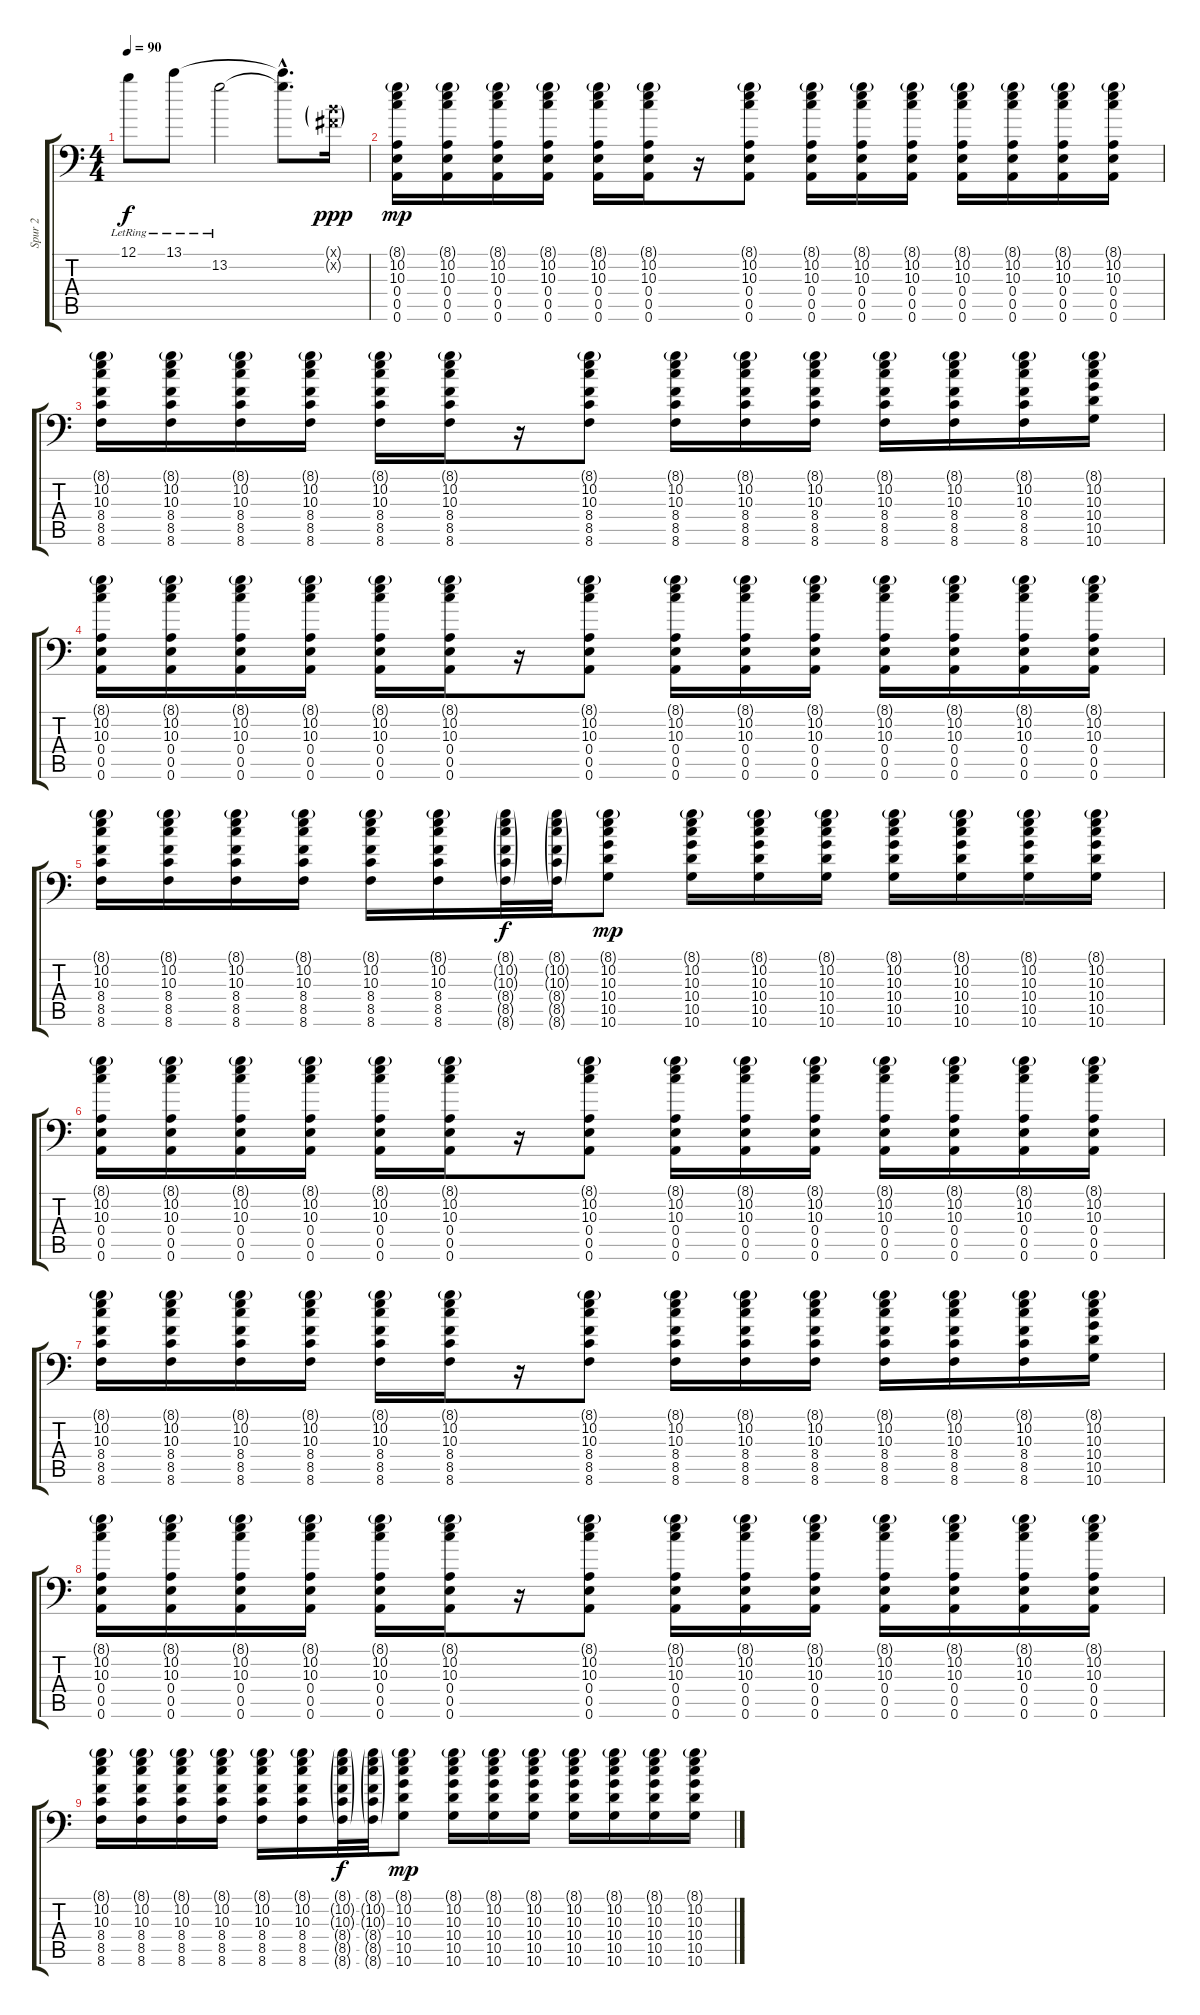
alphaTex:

\track ("Spur 2" "Spur 2") {instrument distortionguitar}
\staff {score tabs}
\tuning (B3 Gb3 D3 A2 E2 A1) {hide}
\ts (4 4)
\tempo 90
\clef f4
\ks c
12.1{lr}.8{dy f} 13.1{lr}.8 13.2{lr}.2 (13.1{hac t} 13.2{hac t}).8{d} (0.1{g x} 0.2{g x}).16{dy ppp} |
(8.1{g} 10.2 10.3 0.4 0.5 0.6).16{dy mp} (8.1{g} 10.2 10.3 0.4 0.5 0.6).16 (8.1{g} 10.2 10.3 0.4 0.5 0.6).16 (8.1{g} 10.2 10.3 0.4 0.5 0.6).16 (8.1{g} 10.2 10.3 0.4 0.5 0.6).16 (8.1{g} 10.2 10.3 0.4 0.5 0.6).16 r.16 (8.1{g} 10.2 10.3 0.4 0.5 0.6).8 (8.1{g} 10.2 10.3 0.4 0.5 0.6).16 (8.1{g} 10.2 10.3 0.4 0.5 0.6).16 (8.1{g} 10.2 10.3 0.4 0.5 0.6).16 (8.1{g} 10.2 10.3 0.4 0.5 0.6).16 (8.1{g} 10.2 10.3 0.4 0.5 0.6).16 (8.1{g} 10.2 10.3 0.4 0.5 0.6).16 (8.1{g} 10.2 10.3 0.4 0.5 0.6).16 |
(8.1{g} 10.2 10.3 8.4 8.5 8.6).16 (8.1{g} 10.2 10.3 8.4 8.5 8.6).16 (8.1{g} 10.2 10.3 8.4 8.5 8.6).16 (8.1{g} 10.2 10.3 8.4 8.5 8.6).16 (8.1{g} 10.2 10.3 8.4 8.5 8.6).16 (8.1{g} 10.2 10.3 8.4 8.5 8.6).16 r.16 (8.1{g} 10.2 10.3 8.4 8.5 8.6).8 (8.1{g} 10.2 10.3 8.4 8.5 8.6).16 (8.1{g} 10.2 10.3 8.4 8.5 8.6).16 (8.1{g} 10.2 10.3 8.4 8.5 8.6).16 (8.1{g} 10.2 10.3 8.4 8.5 8.6).16 (8.1{g} 10.2 10.3 8.4 8.5 8.6).16 (8.1{g} 10.2 10.3 8.4 8.5 8.6).16 (8.1{g} 10.2 10.3 10.4 10.5 10.6).16 |
(8.1{g} 10.2 10.3 0.4 0.5 0.6).16 (8.1{g} 10.2 10.3 0.4 0.5 0.6).16 (8.1{g} 10.2 10.3 0.4 0.5 0.6).16 (8.1{g} 10.2 10.3 0.4 0.5 0.6).16 (8.1{g} 10.2 10.3 0.4 0.5 0.6).16 (8.1{g} 10.2 10.3 0.4 0.5 0.6).16 r.16 (8.1{g} 10.2 10.3 0.4 0.5 0.6).8 (8.1{g} 10.2 10.3 0.4 0.5 0.6).16 (8.1{g} 10.2 10.3 0.4 0.5 0.6).16 (8.1{g} 10.2 10.3 0.4 0.5 0.6).16 (8.1{g} 10.2 10.3 0.4 0.5 0.6).16 (8.1{g} 10.2 10.3 0.4 0.5 0.6).16 (8.1{g} 10.2 10.3 0.4 0.5 0.6).16 (8.1{g} 10.2 10.3 0.4 0.5 0.6).16 |
(8.1{g} 10.2 10.3 8.4 8.5 8.6).16 (8.1{g} 10.2 10.3 8.4 8.5 8.6).16 (8.1{g} 10.2 10.3 8.4 8.5 8.6).16 (8.1{g} 10.2 10.3 8.4 8.5 8.6).16 (8.1{g} 10.2 10.3 8.4 8.5 8.6).16 (8.1{g} 10.2 10.3 8.4 8.5 8.6).16 (8.1{g} 10.2{g} 10.3{g} 8.4{g} 8.5{g} 8.6{g}).32{dy f} (8.1{g} 10.2{g} 10.3{g} 8.4{g} 8.5{g} 8.6{g}).32 (8.1{g} 10.2 10.3 10.4 10.5 10.6).8{dy mp} (8.1{g} 10.2 10.3 10.4 10.5 10.6).16 (8.1{g} 10.2 10.3 10.4 10.5 10.6).16 (8.1{g} 10.2 10.3 10.4 10.5 10.6).16 (8.1{g} 10.2 10.3 10.4 10.5 10.6).16 (8.1{g} 10.2 10.3 10.4 10.5 10.6).16 (8.1{g} 10.2 10.3 10.4 10.5 10.6).16 (8.1{g} 10.2 10.3 10.4 10.5 10.6).16 |
(8.1{g} 10.2 10.3 0.4 0.5 0.6).16 (8.1{g} 10.2 10.3 0.4 0.5 0.6).16 (8.1{g} 10.2 10.3 0.4 0.5 0.6).16 (8.1{g} 10.2 10.3 0.4 0.5 0.6).16 (8.1{g} 10.2 10.3 0.4 0.5 0.6).16 (8.1{g} 10.2 10.3 0.4 0.5 0.6).16 r.16 (8.1{g} 10.2 10.3 0.4 0.5 0.6).8 (8.1{g} 10.2 10.3 0.4 0.5 0.6).16 (8.1{g} 10.2 10.3 0.4 0.5 0.6).16 (8.1{g} 10.2 10.3 0.4 0.5 0.6).16 (8.1{g} 10.2 10.3 0.4 0.5 0.6).16 (8.1{g} 10.2 10.3 0.4 0.5 0.6).16 (8.1{g} 10.2 10.3 0.4 0.5 0.6).16 (8.1{g} 10.2 10.3 0.4 0.5 0.6).16 |
(8.1{g} 10.2 10.3 8.4 8.5 8.6).16 (8.1{g} 10.2 10.3 8.4 8.5 8.6).16 (8.1{g} 10.2 10.3 8.4 8.5 8.6).16 (8.1{g} 10.2 10.3 8.4 8.5 8.6).16 (8.1{g} 10.2 10.3 8.4 8.5 8.6).16 (8.1{g} 10.2 10.3 8.4 8.5 8.6).16 r.16 (8.1{g} 10.2 10.3 8.4 8.5 8.6).8 (8.1{g} 10.2 10.3 8.4 8.5 8.6).16 (8.1{g} 10.2 10.3 8.4 8.5 8.6).16 (8.1{g} 10.2 10.3 8.4 8.5 8.6).16 (8.1{g} 10.2 10.3 8.4 8.5 8.6).16 (8.1{g} 10.2 10.3 8.4 8.5 8.6).16 (8.1{g} 10.2 10.3 8.4 8.5 8.6).16 (8.1{g} 10.2 10.3 10.4 10.5 10.6).16 |
(8.1{g} 10.2 10.3 0.4 0.5 0.6).16 (8.1{g} 10.2 10.3 0.4 0.5 0.6).16 (8.1{g} 10.2 10.3 0.4 0.5 0.6).16 (8.1{g} 10.2 10.3 0.4 0.5 0.6).16 (8.1{g} 10.2 10.3 0.4 0.5 0.6).16 (8.1{g} 10.2 10.3 0.4 0.5 0.6).16 r.16 (8.1{g} 10.2 10.3 0.4 0.5 0.6).8 (8.1{g} 10.2 10.3 0.4 0.5 0.6).16 (8.1{g} 10.2 10.3 0.4 0.5 0.6).16 (8.1{g} 10.2 10.3 0.4 0.5 0.6).16 (8.1{g} 10.2 10.3 0.4 0.5 0.6).16 (8.1{g} 10.2 10.3 0.4 0.5 0.6).16 (8.1{g} 10.2 10.3 0.4 0.5 0.6).16 (8.1{g} 10.2 10.3 0.4 0.5 0.6).16 |
(8.1{g} 10.2 10.3 8.4 8.5 8.6).16 (8.1{g} 10.2 10.3 8.4 8.5 8.6).16 (8.1{g} 10.2 10.3 8.4 8.5 8.6).16 (8.1{g} 10.2 10.3 8.4 8.5 8.6).16 (8.1{g} 10.2 10.3 8.4 8.5 8.6).16 (8.1{g} 10.2 10.3 8.4 8.5 8.6).16 (8.1{g} 10.2{g} 10.3{g} 8.4{g} 8.5{g} 8.6{g}).32{dy f} (8.1{g} 10.2{g} 10.3{g} 8.4{g} 8.5{g} 8.6{g}).32 (8.1{g} 10.2 10.3 10.4 10.5 10.6).8{dy mp} (8.1{g} 10.2 10.3 10.4 10.5 10.6).16 (8.1{g} 10.2 10.3 10.4 10.5 10.6).16 (8.1{g} 10.2 10.3 10.4 10.5 10.6).16 (8.1{g} 10.2 10.3 10.4 10.5 10.6).16 (8.1{g} 10.2 10.3 10.4 10.5 10.6).16 (8.1{g} 10.2 10.3 10.4 10.5 10.6).16 (8.1{g} 10.2 10.3 10.4 10.5 10.6).16
